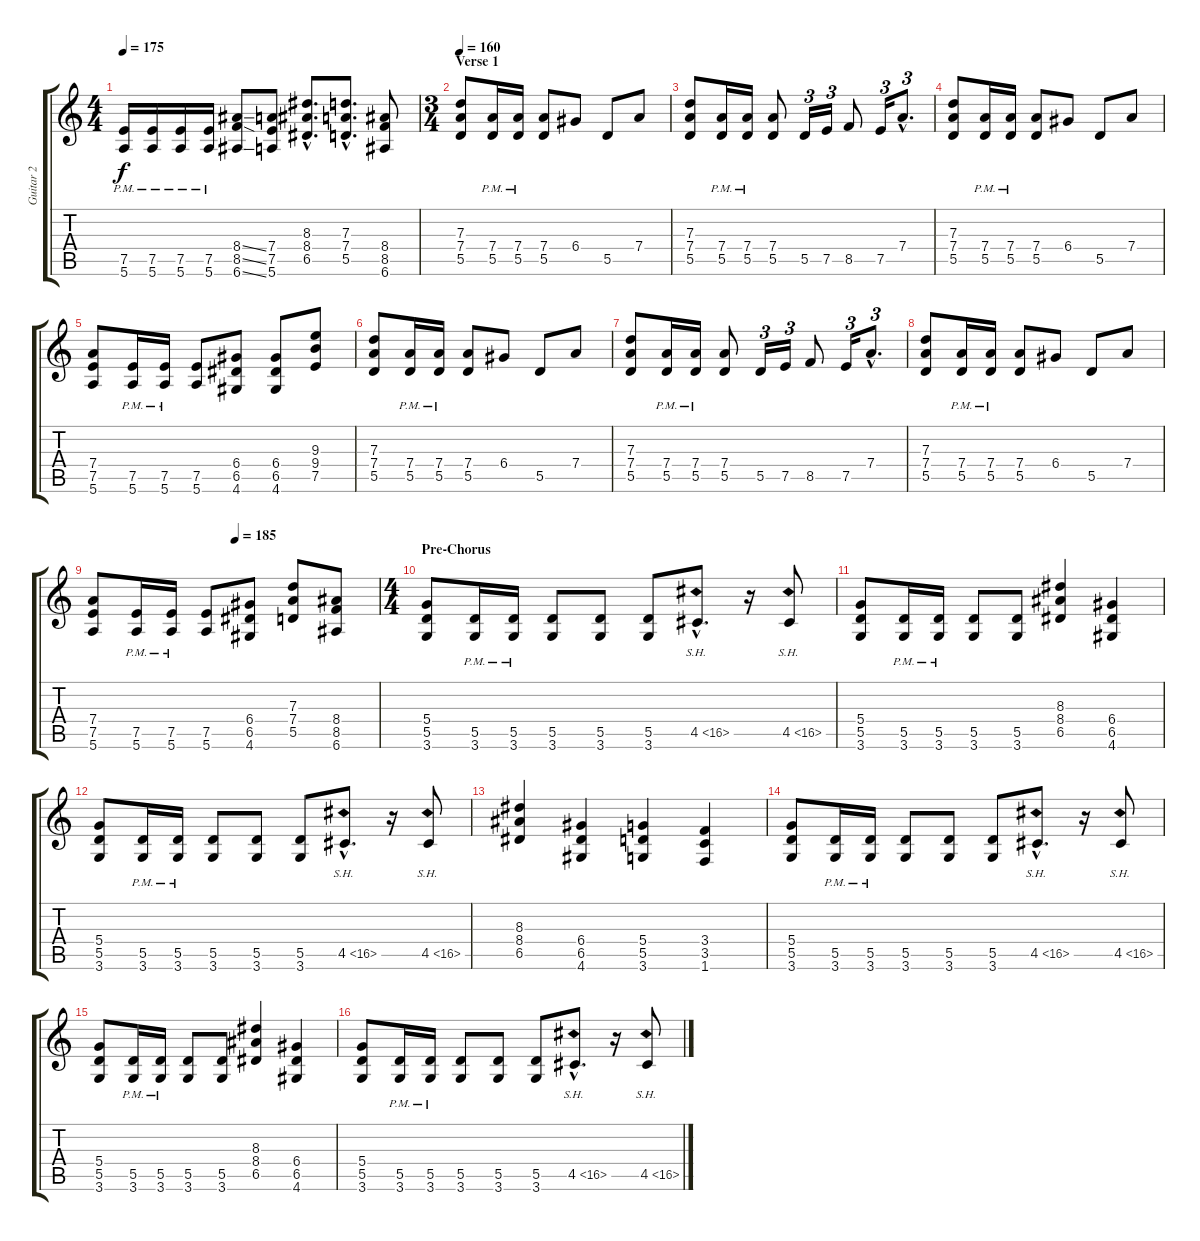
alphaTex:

\track ("Guitar 2" "Guitar 2") {instrument distortionguitar}
\staff {score tabs}
\tuning (E4 B3 G3 D3 A2 E2) {hide}
\ts (4 4)
\tempo 175
\clef g2
\ks c
(7.5{pm} 5.6{pm}).16{dy f} (7.5{pm} 5.6{pm}).16 (7.5{pm} 5.6{pm}).16 (7.5{pm} 5.6{pm}).16 (8.4{ss} 8.5{ss} 6.6{ss}).8 (7.4 7.5 5.6).8 (8.3{hac} 8.4{hac} 6.5{hac}).8{d} (7.3{hac} 7.4{hac} 5.5{hac}).8{d} (8.4 8.5 6.6).8 |
\ts (3 4)
\section ("" "Verse 1")
\tempo 160
(7.3 7.4 5.5).8 (7.4{pm} 5.5{pm}).16 (7.4{pm} 5.5{pm}).16 (7.4 5.5).8 6.4.8 5.5.8 7.4.8 |
(7.3 7.4 5.5).8 (7.4{pm} 5.5{pm}).16 (7.4{pm} 5.5{pm}).16 (7.4 5.5).8 5.5.16{tu (3 2)} 7.5.16{tu (3 2)} 8.5.8 7.5.16{tu (3 2)} 7.4{hac}.8{d tu (3 2)} |
(7.3 7.4 5.5).8 (7.4{pm} 5.5{pm}).16 (7.4{pm} 5.5{pm}).16 (7.4 5.5).8 6.4.8 5.5.8 7.4.8 |
(7.4 7.5 5.6).8 (7.5{pm} 5.6{pm}).16 (7.5{pm} 5.6{pm}).16 (7.5 5.6).8 (6.4 6.5 4.6).8 (6.4 6.5 4.6).8 (9.3 9.4 7.5).8 |
(7.3 7.4 5.5).8 (7.4{pm} 5.5{pm}).16 (7.4{pm} 5.5{pm}).16 (7.4 5.5).8 6.4.8 5.5.8 7.4.8 |
(7.3 7.4 5.5).8 (7.4{pm} 5.5{pm}).16 (7.4{pm} 5.5{pm}).16 (7.4 5.5).8 5.5.16{tu (3 2)} 7.5.16{tu (3 2)} 8.5.8 7.5.16{tu (3 2)} 7.4{hac}.8{d tu (3 2)} |
(7.3 7.4 5.5).8 (7.4{pm} 5.5{pm}).16 (7.4{pm} 5.5{pm}).16 (7.4 5.5).8 6.4.8 5.5.8 7.4.8 |
\tempo (185 0.5)
(7.4 7.5 5.6).8 (7.5{pm} 5.6{pm}).16 (7.5{pm} 5.6{pm}).16 (7.5 5.6).8 (6.4 6.5 4.6).8 (7.3 7.4 5.5).8 (8.4 8.5 6.6).8 |
\ts (4 4)
\section ("" "Pre-Chorus")
(5.4 5.5 3.6).8 (5.5{pm} 3.6{pm}).16 (5.5{pm} 3.6{pm}).16 (5.5 3.6).8 (5.5 3.6).8 (5.5 3.6).8 4.5{sh 12 hac}.8{d} r.16 4.5{sh 12}.8 |
(5.4 5.5 3.6).8 (5.5{pm} 3.6{pm}).16 (5.5{pm} 3.6{pm}).16 (5.5 3.6).8 (5.5 3.6).8 (8.3 8.4 6.5).4 (6.4 6.5 4.6).4 |
(5.4 5.5 3.6).8 (5.5{pm} 3.6).16 (5.5{pm} 3.6).16 (5.5 3.6).8 (5.5 3.6).8 (5.5 3.6).8 4.5{sh 12 hac}.8{d} r.16 4.5{sh 12}.8 |
(8.3 8.4 6.5).4 (6.4 6.5 4.6).4 (5.4 5.5 3.6).4 (3.4 3.5 1.6).4 |
(5.4 5.5 3.6).8 (5.5{pm} 3.6).16 (5.5{pm} 3.6).16 (5.5 3.6).8 (5.5 3.6).8 (5.5 3.6).8 4.5{sh 12 hac}.8{d} r.16 4.5{sh 12}.8 |
(5.4 5.5 3.6).8 (5.5{pm} 3.6{pm}).16 (5.5{pm} 3.6{pm}).16 (5.5 3.6).8 (5.5 3.6).8 (8.3 8.4 6.5).4 (6.4 6.5 4.6).4 |
(5.4 5.5 3.6).8 (5.5{pm} 3.6).16 (5.5{pm} 3.6).16 (5.5 3.6).8 (5.5 3.6).8 (5.5 3.6).8 4.5{sh 12 hac}.8{d} r.16 4.5{sh 12}.8
